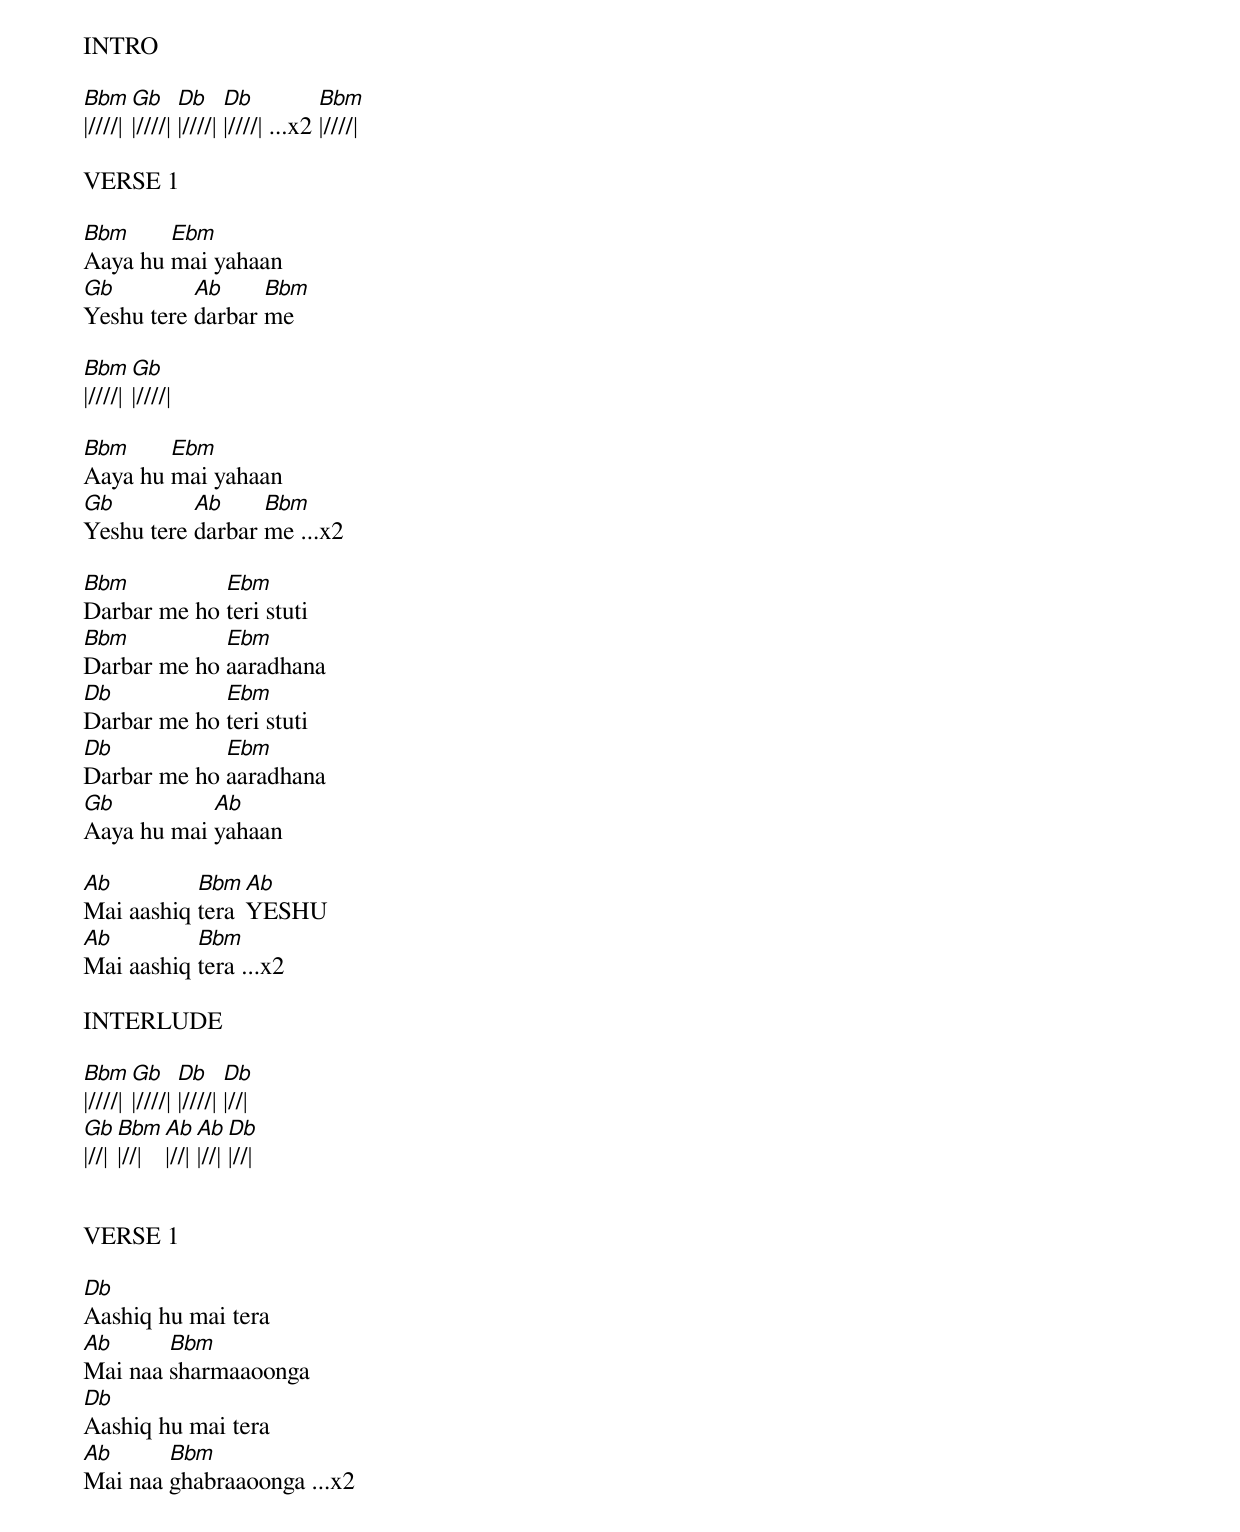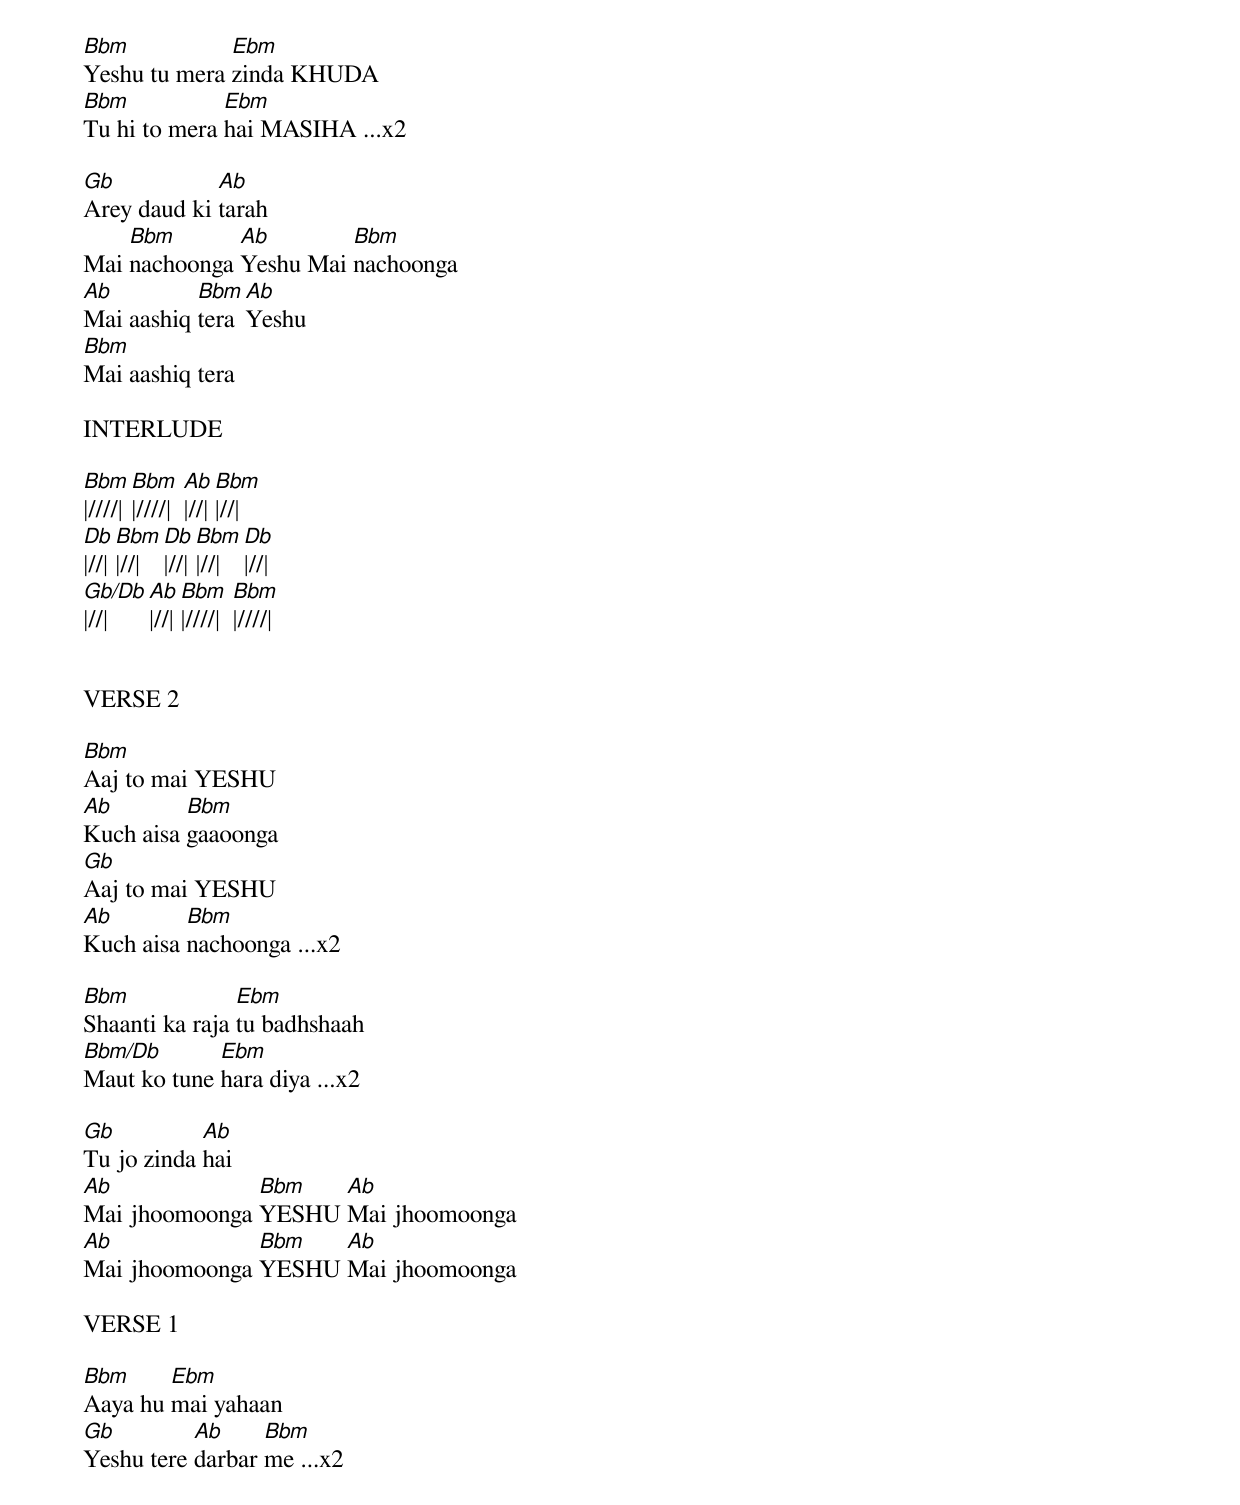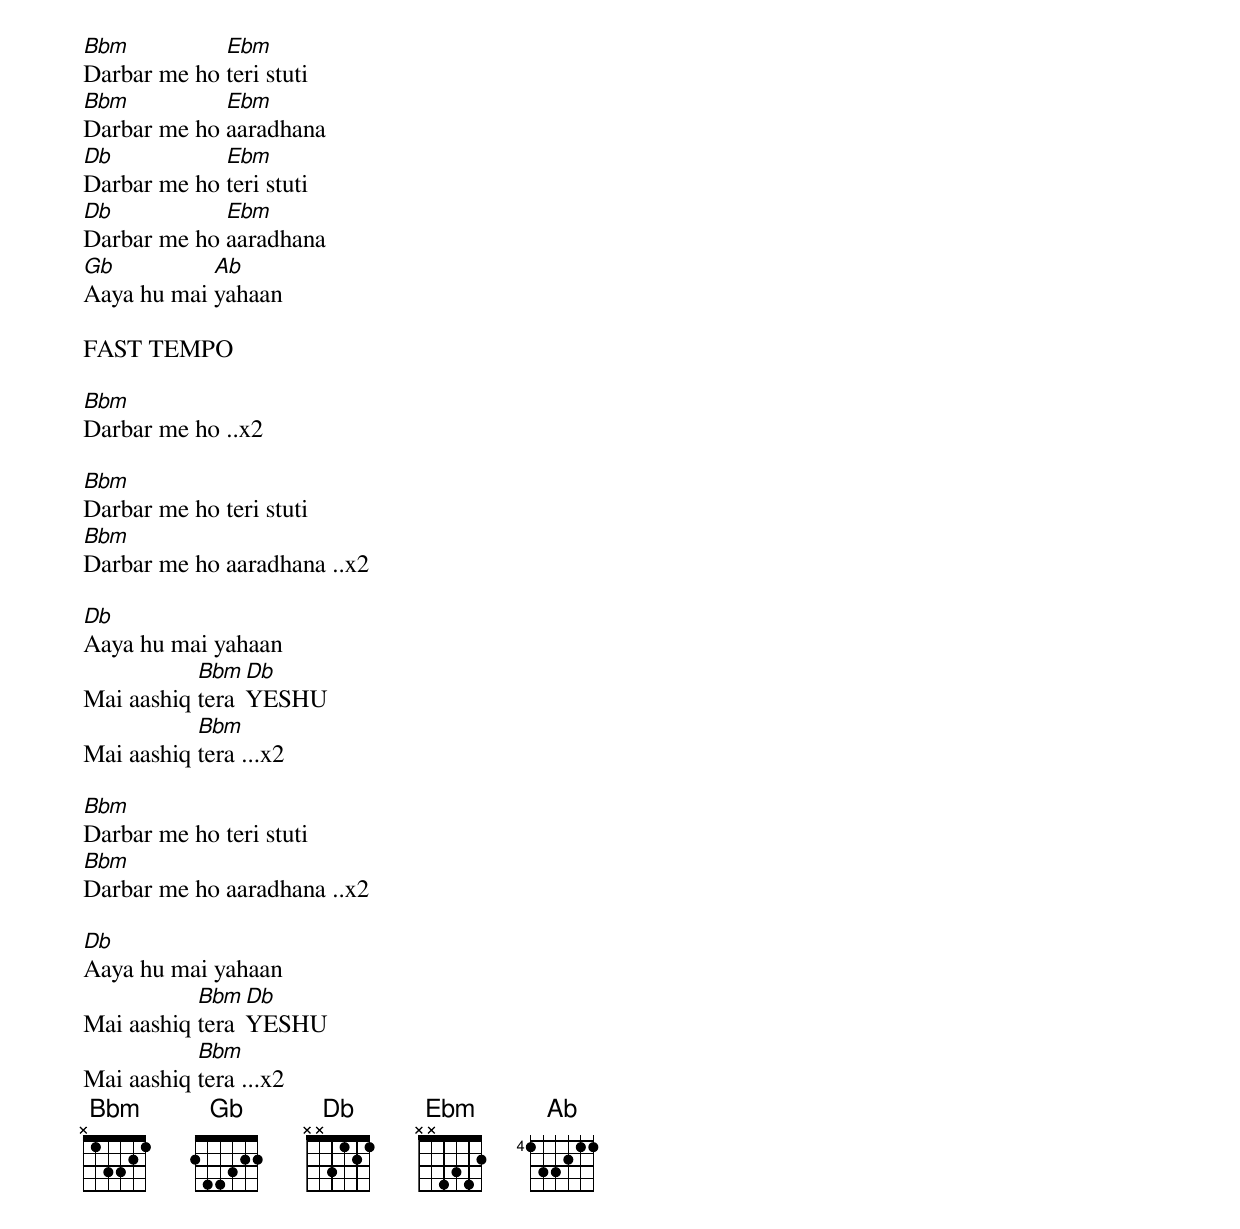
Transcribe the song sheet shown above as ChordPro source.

INTRO

[Bbm]|////| [Gb]|////| [Db]|////| [Db]|////| ...x2 [Bbm]|////|

VERSE 1

[Bbm]Aaya hu [Ebm]mai yahaan
[Gb]Yeshu tere [Ab]darbar [Bbm]me

[Bbm]|////| [Gb]|////|

[Bbm]Aaya hu [Ebm]mai yahaan
[Gb]Yeshu tere [Ab]darbar [Bbm]me ...x2

[Bbm]Darbar me ho [Ebm]teri stuti
[Bbm]Darbar me ho [Ebm]aaradhana
[Db]Darbar me ho [Ebm]teri stuti
[Db]Darbar me ho [Ebm]aaradhana
[Gb]Aaya hu mai [Ab]yahaan

[Ab]Mai aashiq [Bbm]tera [Ab]YESHU
[Ab]Mai aashiq [Bbm]tera ...x2

INTERLUDE

[Bbm]|////| [Gb]|////| [Db]|////| [Db]|//|
[Gb]|//| [Bbm]|//| [Ab]|//| [Ab]|//| [Db]|//|


VERSE 1

[Db]Aashiq hu mai tera
[Ab]Mai naa [Bbm]sharmaaoonga
[Db]Aashiq hu mai tera
[Ab]Mai naa [Bbm]ghabraaoonga ...x2

[Bbm]Yeshu tu mera [Ebm]zinda KHUDA
[Bbm]Tu hi to mera [Ebm]hai MASIHA ...x2

[Gb]Arey daud ki [Ab]tarah
Mai [Bbm]nachoonga [Ab]Yeshu Mai [Bbm]nachoonga
[Ab]Mai aashiq [Bbm]tera [Ab]Yeshu
[Bbm]Mai aashiq tera

INTERLUDE

[Bbm]|////| [Bbm]|////|  [Ab]|//| [Bbm]|//|
[Db]|//| [Bbm]|//| [Db]|//| [Bbm]|//|  [Db]|//|
[Gb/Db]|//| [Ab]|//| [Bbm]|////|  [Bbm]|////|


VERSE 2

[Bbm]Aaj to mai YESHU
[Ab]Kuch aisa [Bbm]gaaoonga
[Gb]Aaj to mai YESHU
[Ab]Kuch aisa [Bbm]nachoonga ...x2

[Bbm]Shaanti ka raja [Ebm]tu badhshaah
[Bbm/Db]Maut ko tune [Ebm]hara diya ...x2

[Gb]Tu jo zinda [Ab]hai
[Ab]Mai jhoomoonga [Bbm]YESHU [Ab]Mai jhoomoonga
[Ab]Mai jhoomoonga [Bbm]YESHU [Ab]Mai jhoomoonga

VERSE 1

[Bbm]Aaya hu [Ebm]mai yahaan
[Gb]Yeshu tere [Ab]darbar [Bbm]me ...x2

[Bbm]Darbar me ho [Ebm]teri stuti
[Bbm]Darbar me ho [Ebm]aaradhana
[Db]Darbar me ho [Ebm]teri stuti
[Db]Darbar me ho [Ebm]aaradhana
[Gb]Aaya hu mai [Ab]yahaan

FAST TEMPO

[Bbm]Darbar me ho ..x2

[Bbm]Darbar me ho teri stuti
[Bbm]Darbar me ho aaradhana ..x2

[Db]Aaya hu mai yahaan
Mai aashiq [Bbm]tera [Db]YESHU
Mai aashiq [Bbm]tera ...x2

[Bbm]Darbar me ho teri stuti
[Bbm]Darbar me ho aaradhana ..x2

[Db]Aaya hu mai yahaan
Mai aashiq [Bbm]tera [Db]YESHU
Mai aashiq [Bbm]tera ...x2
